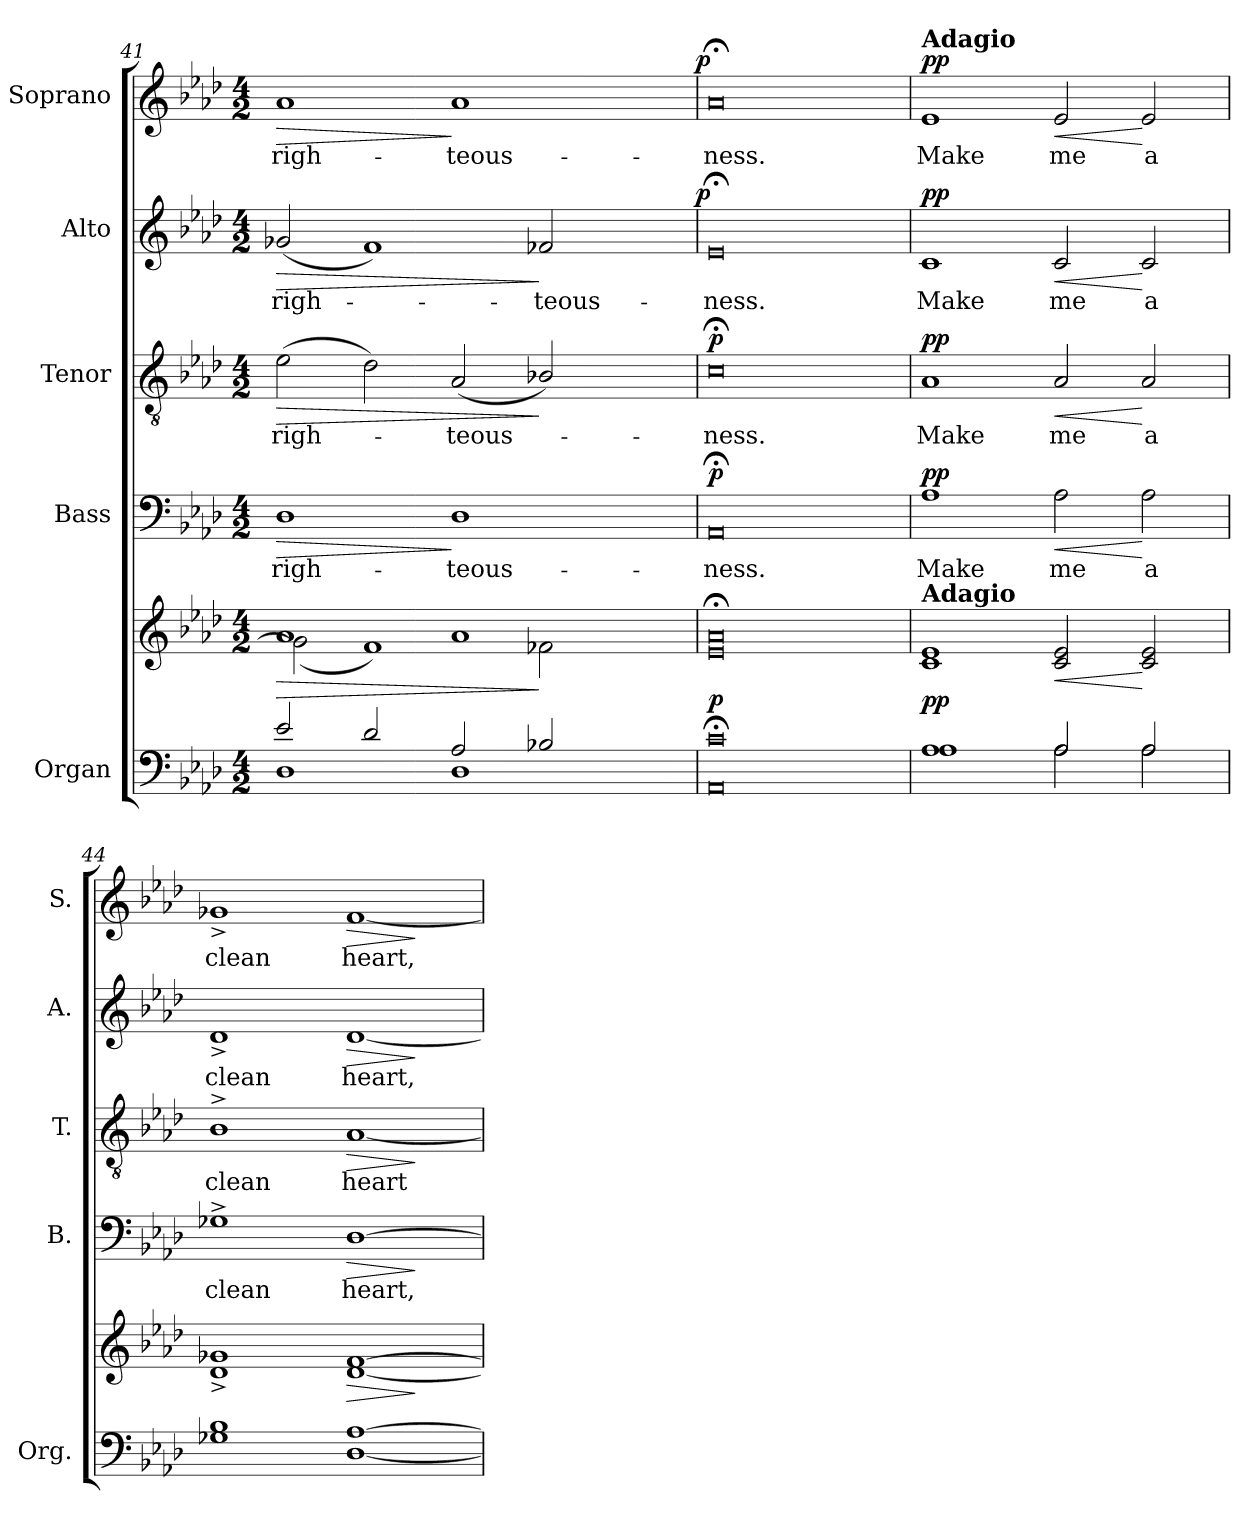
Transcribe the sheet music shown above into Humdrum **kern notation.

**kern	**kern	**dynam	**kern	**text	**dynam	**kern	**text	**dynam	**kern	**text	**dynam	**kern	**text	**dynam
*part5	*part5	*part5	*part4	*part4	*part4	*part3	*part3	*part3	*part2	*part2	*part2	*part1	*part1	*part1
*staff6	*staff5	*staff5/6	*staff4	*staff4	*staff4	*staff3	*staff3	*staff3	*staff2	*staff2	*staff2	*staff1	*staff1	*staff1
*I"Organ	*	*	*I"Bass	*	*	*I"Tenor	*	*	*I"Alto	*	*	*I"Soprano	*	*
*I'Org.	*	*	*I'B.	*	*	*I'T.	*	*	*I'A.	*	*	*I'S.	*	*
*clefF4	*clefG2	*	*clefF4	*	*	*clefGv2	*	*	*clefG2	*	*	*clefG2	*	*
*	*	*	*	*	*	*ITrd7c12	*	*	*	*	*	*	*	*
*k[b-e-a-d-]	*k[b-e-a-d-]	*	*k[b-e-a-d-]	*	*	*k[b-e-a-d-]	*	*	*k[b-e-a-d-]	*	*	*k[b-e-a-d-]	*	*
*A-:	*A-:	*	*A-:	*	*	*A-:	*	*	*A-:	*	*	*A-:	*	*
*M4/2	*M4/2	*	*M4/2	*	*	*M4/2	*	*	*M4/2	*	*	*M4/2	*	*
=41	=41	=41	=41	=41	=41	=41	=41	=41	=41	=41	=41	=41	=41	=41
*^	*^	*	*	*	*	*	*	*	*	*	*	*	*	*
!	!	!	!	!LO:HP:b	!	!	!	!	!	!	!	!	!	!	!	!
!	!	!	!	!	!	!LO:LY:b:color=#000000	!LO:HP:b	!	!	!	!	!	!	!	!	!
!	!	!	!	!	!	!	!	!	!LO:LY:b:color=#000000	!LO:HP:b	!	!	!	!	!	!
!	!	!	!	!	!	!	!	!	!	!	!	!LO:LY:b:color=#000000	!LO:HP:b	!	!	!
!	!	!	!	!	!	!	!	!	!	!	!	!	!	!	!LO:LY:b:color=#000000	!LO:HP:b
*	*	*	*	*	*	*	*	*	*	*	*^	*	*	*^	*	*
2e-i/	1D-i	1a-i	(2g-i\]	>	1D-i	righ-	>	(2E-i\	righ-	>	(2g-Xi/	1ryy	righ-	>	1a-i	1ryy	righ-	>
2d-i/	.	.	1fi)	.	.	.	.	2D-i\)	.	.	1fi)	.	.	.	.	.	.	.
!	!	!	!	!	!	!LO:LY:b:color=#000000	!	!	!	!	!	!	!	!	!	!	!	!
!	!	!	!	!	!	!	!	!	!LO:LY:b:color=#000000	!	!	!	!	!	!	!	!	!
!	!	!	!	!	!	!	!	!	!	!	!	!	!	!	!	!	!LO:LY:b:color=#000000	!
2A-i/	1D-i	1a-i	.	.	1D-i	-teous-	]	(2AA-i/	-teous-	.	.	2ryy	.	.	1a-i	2ryy	-teous-	]
!	!	!	!	!	!	!	!	!	!	!	!	!	!LO:LY:b:color=#000000	!	!	!	!	!
2B-Xi/	.	.	2f-Xi\	]	.	.	.	2BB-Xi/)	.	]	2f-Xi/	4ryy	-teous-	]	.	4ryy	.	.
.	.	.	.	.	.	.	.	.	.	.	.	8ryy	.	.	.	8ryy	.	.
.	.	.	.	.	.	.	.	.	.	.	.	16ryy	.	.	.	16ryy	.	.
.	.	.	.	.	.	.	.	.	.	.	.	32ryy	.	.	.	32ryy	.	.
.	.	.	.	.	.	.	.	.	.	.	.	64ryy	.	.	.	64ryy	.	.
.	.	.	.	.	.	.	.	.	.	.	.	128...ryy	.	.	.	128...ryy	.	.
.	.	.	.	.	.	.	.	.	.	.	.	1024ryy	.	p	.	1024ryy	.	p
*	*	*	*	*	*	*	*	*	*	*	*v	*v	*	*	*	*	*	*
*	*	*v	*v	*	*	*	*	*	*	*	*	*	*	*v	*v	*	*
!!LO:LB:g=z
=42	=42	=42	=42	=42	=42	=42	=42	=42	=42	=42	=42	=42	=42	=42	=42
*	*	*^	*	*	*	*	*	*	*	*^	*	*	*^	*	*
!	!	!	!	!	!	!LO:LY:b:color=#000000	!	!	!	!	!	!	!	!	!	!	!	!
*	*	*	*	*	*	*	*	*	*	*	*v	*v	*	*	*	*	*	*
*	*	*v	*v	*	*	*	*	*	*	*	*	*	*	*v	*v	*	*
*	*	*^	*	*	*	*	*	*	*	*^	*	*	*^	*	*
!	!	!	!	!	!	!	!	!	!LO:LY:b:color=#000000	!	!	!	!	!	!	!	!	!
*	*	*	*	*	*	*	*	*	*	*	*v	*v	*	*	*	*	*	*
*	*	*v	*v	*	*	*	*	*	*	*	*	*	*	*v	*v	*	*
*	*	*^	*	*	*	*	*	*	*	*^	*	*	*^	*	*
!	!	!	!	!	!	!	!	!	!	!	!	!	!LO:LY:b:color=#000000	!	!	!	!	!
*	*	*	*	*	*	*	*	*	*	*	*v	*v	*	*	*	*	*	*
*	*	*v	*v	*	*	*	*	*	*	*	*	*	*	*v	*v	*	*
*	*	*^	*	*	*	*	*	*	*	*^	*	*	*^	*	*
!	!	!	!	!	!	!	!	!	!	!	!	!	!	!	!	!	!LO:LY:b:color=#000000	!
*	*	*	*	*	*	*	*	*	*	*	*v	*v	*	*	*	*	*	*
*	*	*v	*v	*	*	*	*	*	*	*	*	*	*	*v	*v	*	*
0c;i	0AA-i	0e-i; 0a-i;	p	0AA-;i	-ness.	p	0C;i	-ness.	p	0e-;i	-ness.	.	0a-;i	-ness.	.
=43	=43	=43	=43	=43	=43	=43	=43	=43	=43	=43	=43	=43	=43	=43	=43
!	!	!	!	!	!LO:LY:b:color=#000000	!	!	!	!	!	!	!	!	!	!
!	!	!	!	!	!	!	!	!LO:LY:b:color=#000000	!	!	!	!	!	!	!
!	!	!	!	!	!	!	!	!	!	!	!LO:LY:b:color=#000000	!	!	!	!
*	*	*MM60	*	*	*	*	*	*	*	*	*	*	*MM60	*	*
!	!	!	!	!	!	!	!	!	!	!	!	!	!LO:TX:a:B:t=Adagio	!	!
!	!	!LO:TX:a:B:t=Adagio	!	!	!	!	!	!	!	!	!	!	!	!	!
!	!	!	!	!	!	!	!	!	!	!	!	!	!	!LO:LY:b:color=#000000	!
1A-i	1A-i	1ci 1e-i	pp	1A-i	Make	pp	1AA-i	Make	pp	1ci	Make	pp	1e-i	Make	pp
!	!	!	!LO:HP:b	!	!	!	!	!	!	!	!	!	!	!	!
!	!	!	!	!	!LO:LY:b:color=#000000	!LO:HP:b	!	!	!	!	!	!	!	!	!
!	!	!	!	!	!	!	!	!LO:LY:b:color=#000000	!LO:HP:b	!	!	!	!	!	!
!	!	!	!	!	!	!	!	!	!	!	!LO:LY:b:color=#000000	!LO:HP:b	!	!	!
!	!	!	!	!	!	!	!	!	!	!	!	!	!	!LO:LY:b:color=#000000	!LO:HP:b
2A-i/	2A-i\	2ci/ 2e-i	<	2A-i\	me	<	2AA-i/	me	<	2ci/	me	<	2e-i/	me	<
!	!	!	!	!	!LO:LY:b:color=#000000	!	!	!	!	!	!	!	!	!	!
!	!	!	!	!	!	!	!	!LO:LY:b:color=#000000	!	!	!	!	!	!	!
!	!	!	!	!	!	!	!	!	!	!	!LO:LY:b:color=#000000	!	!	!	!
!	!	!	!	!	!	!	!	!	!	!	!	!	!	!LO:LY:b:color=#000000	!
2A-i/	2A-i\	2ci/ 2e-i	[	2A-i\	a	[	2AA-i/	a	[	2ci/	a	[	2e-i/	a	[
*v	*v	*	*	*	*	*	*	*	*	*	*	*	*	*	*
=44	=44	=44	=44	=44	=44	=44	=44	=44	=44	=44	=44	=44	=44	=44
*^	*	*	*	*	*	*	*	*	*	*	*	*	*	*
!	!	!	!	!	!LO:LY:b:color=#000000	!	!	!	!	!	!	!	!	!	!
*v	*v	*	*	*	*	*	*	*	*	*	*	*	*	*	*
*^	*	*	*	*	*	*	*	*	*	*	*	*	*	*
!	!	!	!	!	!	!	!	!LO:LY:b:color=#000000	!	!	!	!	!	!	!
*v	*v	*	*	*	*	*	*	*	*	*	*	*	*	*	*
*^	*	*	*	*	*	*	*	*	*	*	*	*	*	*
!	!	!	!	!	!	!	!	!	!	!	!LO:LY:b:color=#000000	!	!	!	!
*v	*v	*	*	*	*	*	*	*	*	*	*	*	*	*	*
*^	*	*	*	*	*	*	*	*	*	*	*	*	*	*
!	!	!	!	!	!	!	!	!	!	!	!	!	!	!LO:LY:b:color=#000000	!
*v	*v	*	*	*	*	*	*	*	*	*	*	*	*	*	*
1G-Xi 1B-i	1d-i^ 1g-Xi^	.	1G-X^i	clean	.	1BB-^i	clean	.	1d-^i	clean	.	1g-X^i	clean	.
!	!	!LO:HP:b	!	!	!	!	!	!	!	!	!	!	!	!
!	!	!	!	!LO:LY:b:color=#000000	!LO:HP:b	!	!	!	!	!	!	!	!	!
!	!	!	!	!	!	!	!LO:LY:b:color=#000000	!LO:HP:b	!	!	!	!	!	!
!	!	!	!	!	!	!	!	!	!	!LO:LY:b:color=#000000	!LO:HP:b	!	!	!
!	!	!	!	!	!	!	!	!	!	!	!	!	!LO:LY:b:color=#000000	!LO:HP:b
[<1D-i [>1A-i	[<1d-i [>1fi	>	[>1D-i	heart,	>	[<1AA-i	heart	>	[<1d-i	heart,	>	[<1fi	heart,	>
.	.	]	.	.	]	.	.	]	.	.	]	.	.	]
=	=	=	=	=	=	=	=	=	=	=	=	=	=	=
*-	*-	*-	*-	*-	*-	*-	*-	*-	*-	*-	*-	*-	*-	*-
